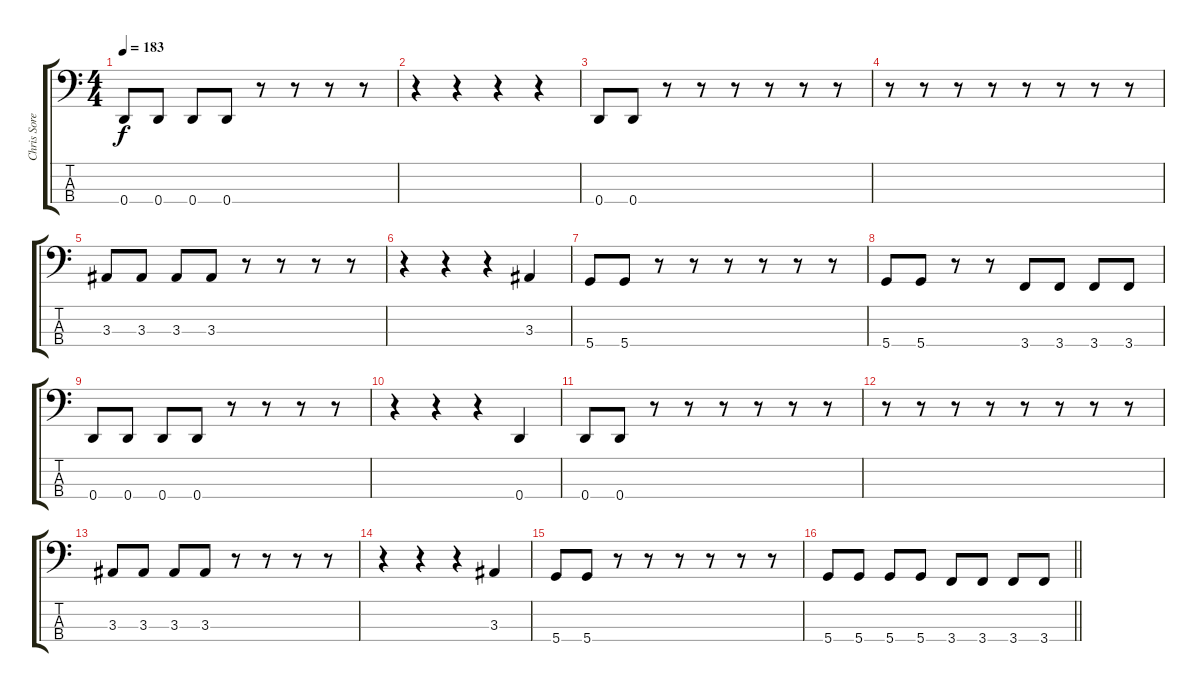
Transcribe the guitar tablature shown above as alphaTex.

\track ("Chris Sorenson" "Chris Sore") {instrument electricbasspick}
\staff {score tabs}
\tuning (F2 C2 G1 D1) {hide}
\ts (4 4)
\tempo 183
\clef f4
\ks c
0.4.8{dy f} 0.4.8 0.4.8 0.4.8 r.8 r.8 r.8 r.8 |
r.4 r.4 r.4 r.4 |
0.4.8 0.4.8 r.8 r.8 r.8 r.8 r.8 r.8 |
r.8 r.8 r.8 r.8 r.8 r.8 r.8 r.8 |
3.3.8 3.3.8 3.3.8 3.3.8 r.8 r.8 r.8 r.8 |
r.4 r.4 r.4 3.3.4 |
5.4.8 5.4.8 r.8 r.8 r.8 r.8 r.8 r.8 |
5.4.8 5.4.8 r.8 r.8 3.4.8 3.4.8 3.4.8 3.4.8 |
0.4.8 0.4.8 0.4.8 0.4.8 r.8 r.8 r.8 r.8 |
r.4 r.4 r.4 0.4.4 |
0.4.8 0.4.8 r.8 r.8 r.8 r.8 r.8 r.8 |
r.8 r.8 r.8 r.8 r.8 r.8 r.8 r.8 |
3.3.8 3.3.8 3.3.8 3.3.8 r.8 r.8 r.8 r.8 |
r.4 r.4 r.4 3.3.4 |
5.4.8 5.4.8 r.8 r.8 r.8 r.8 r.8 r.8 |
\barLineRight lightlight
5.4.8 5.4.8 5.4.8 5.4.8 3.4.8 3.4.8 3.4.8 3.4.8
